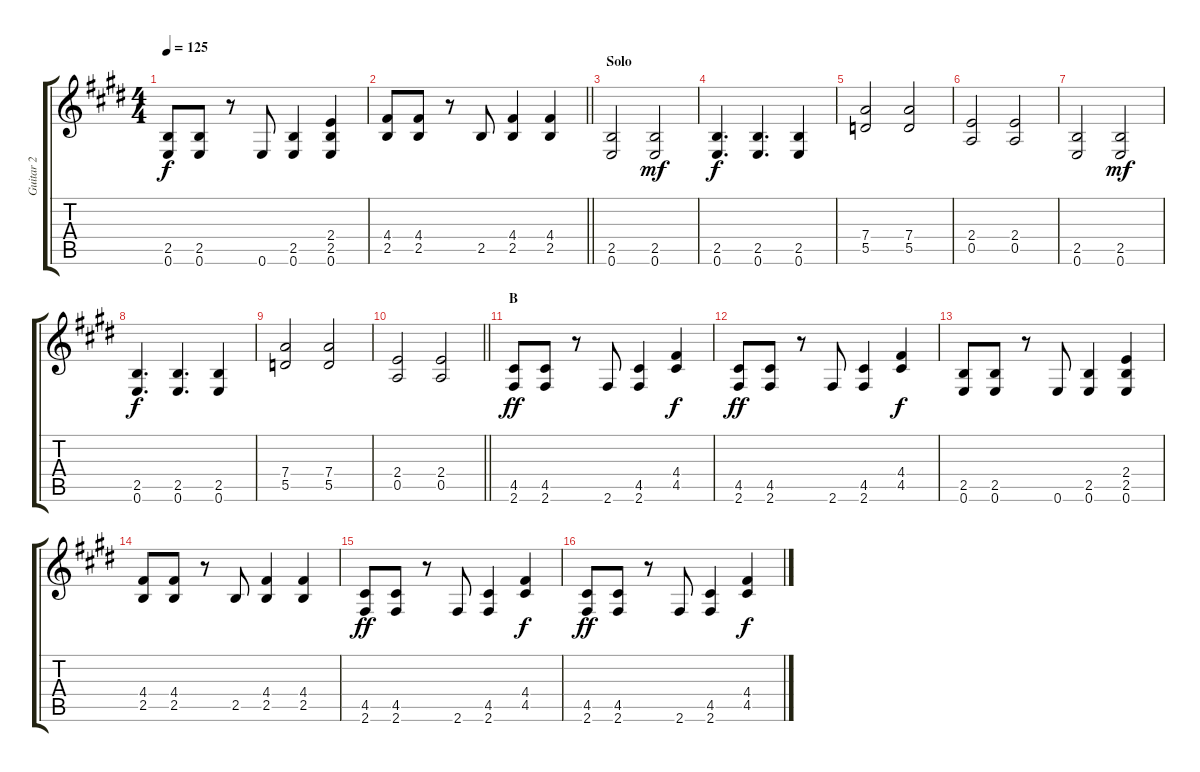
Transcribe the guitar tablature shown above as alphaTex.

\track ("Guitar 2" "Guitar 2") {instrument distortionguitar}
\staff {score tabs}
\tuning (E4 B3 G3 D3 A2 E2) {hide}
\ts (4 4)
\tempo 125
\clef g2
\ks e
(2.5 0.6).8{dy f} (2.5 0.6).8 r.8 0.6.8 (2.5 0.6).4 (2.4 2.5 0.6).4 |
\barLineRight lightlight
(4.4 2.5).8 (4.4 2.5).8 r.8 2.5.8 (4.4 2.5).4 (4.4 2.5).4 |
\section ("" "Solo")
(2.5 0.6).2 (2.5 0.6).2{dy mf} |
(2.5 0.6).4{d dy f} (2.5 0.6).4{d} (2.5 0.6).4 |
(7.4 5.5).2 (7.4 5.5).2 |
(2.4 0.5).2 (2.4 0.5).2 |
(2.5 0.6).2 (2.5 0.6).2{dy mf} |
(2.5 0.6).4{d dy f} (2.5 0.6).4{d} (2.5 0.6).4 |
(7.4 5.5).2 (7.4 5.5).2 |
\barLineRight lightlight
(2.4 0.5).2 (2.4 0.5).2 |
\section ("" "B")
(4.5 2.6).8{dy ff} (4.5 2.6).8 r.8 2.6.8 (4.5 2.6).4 (4.4 4.5).4{dy f} |
(4.5 2.6).8{dy ff} (4.5 2.6).8 r.8 2.6.8 (4.5 2.6).4 (4.4 4.5).4{dy f} |
(2.5 0.6).8 (2.5 0.6).8 r.8 0.6.8 (2.5 0.6).4 (2.4 2.5 0.6).4 |
(4.4 2.5).8 (4.4 2.5).8 r.8 2.5.8 (4.4 2.5).4 (4.4 2.5).4 |
(4.5 2.6).8{dy ff} (4.5 2.6).8 r.8 2.6.8 (4.5 2.6).4 (4.4 4.5).4{dy f} |
(4.5 2.6).8{dy ff} (4.5 2.6).8 r.8 2.6.8 (4.5 2.6).4 (4.4 4.5).4{dy f}
